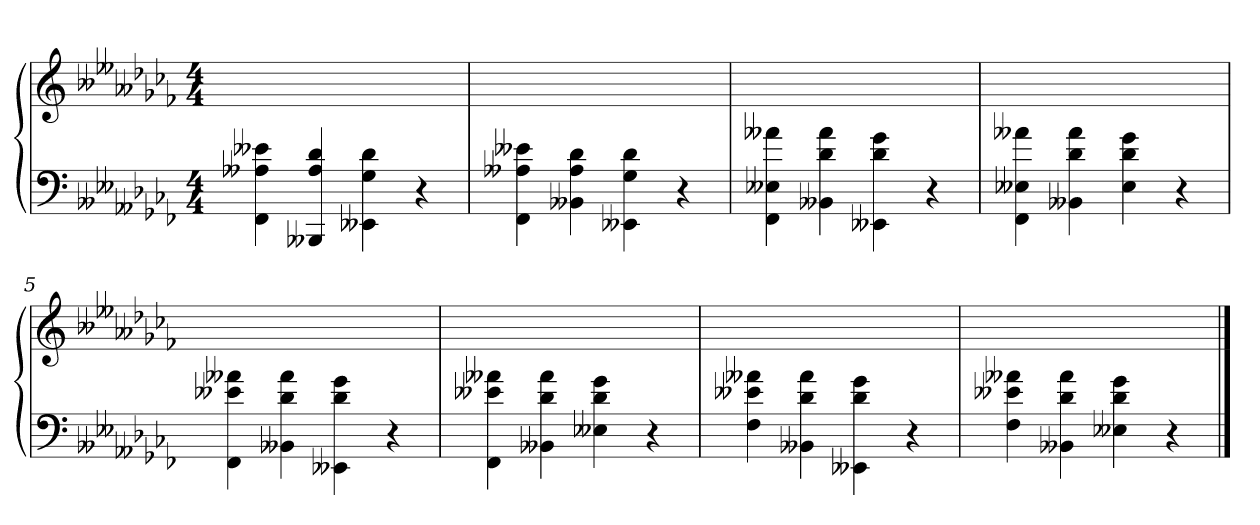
**kern	**kern
*part2	*part1
*staff2	*staff1
*clefF4	*clefG2
*k[b--e--a--d-g-c-f-]	*k[b--e--a--d-g-c-f-]
*E--:	*E--:
*M4/4	*M4/4
*MM60	*MM60
=1	=1
4FF- 4A-- 4e--	1ryy
4BBB-- 4A-- 4d-	.
4EE-- 4G- 4d-	.
4r	.
=2	=2
4FF- 4A-- 4e--	1ryy
4BB-- 4A-- 4d-	.
4EE-- 4G- 4d-	.
4r	.
=3	=3
4FF- 4E-- 4a--	1ryy
4BB-- 4d- 4a--	.
4EE-- 4d- 4g-	.
4r	.
=4	=4
4FF- 4E-- 4a--	1ryy
4BB-- 4d- 4a--	.
4E-- 4d- 4g-	.
4r	.
=5	=5
4FF- 4e-- 4a--	1ryy
4BB-- 4d- 4a--	.
4EE-- 4d- 4g-	.
4r	.
=6	=6
4FF- 4e-- 4a--	1ryy
4BB-- 4d- 4a--	.
4E-- 4d- 4g-	.
4r	.
=7	=7
4F- 4e-- 4a--	1ryy
4BB-- 4d- 4a--	.
4EE-- 4d- 4g-	.
4r	.
=8	=8
4F- 4e-- 4a--	1ryy
4BB-- 4d- 4a--	.
4E-- 4d- 4g-	.
4r	.
==	==
*-	*-
